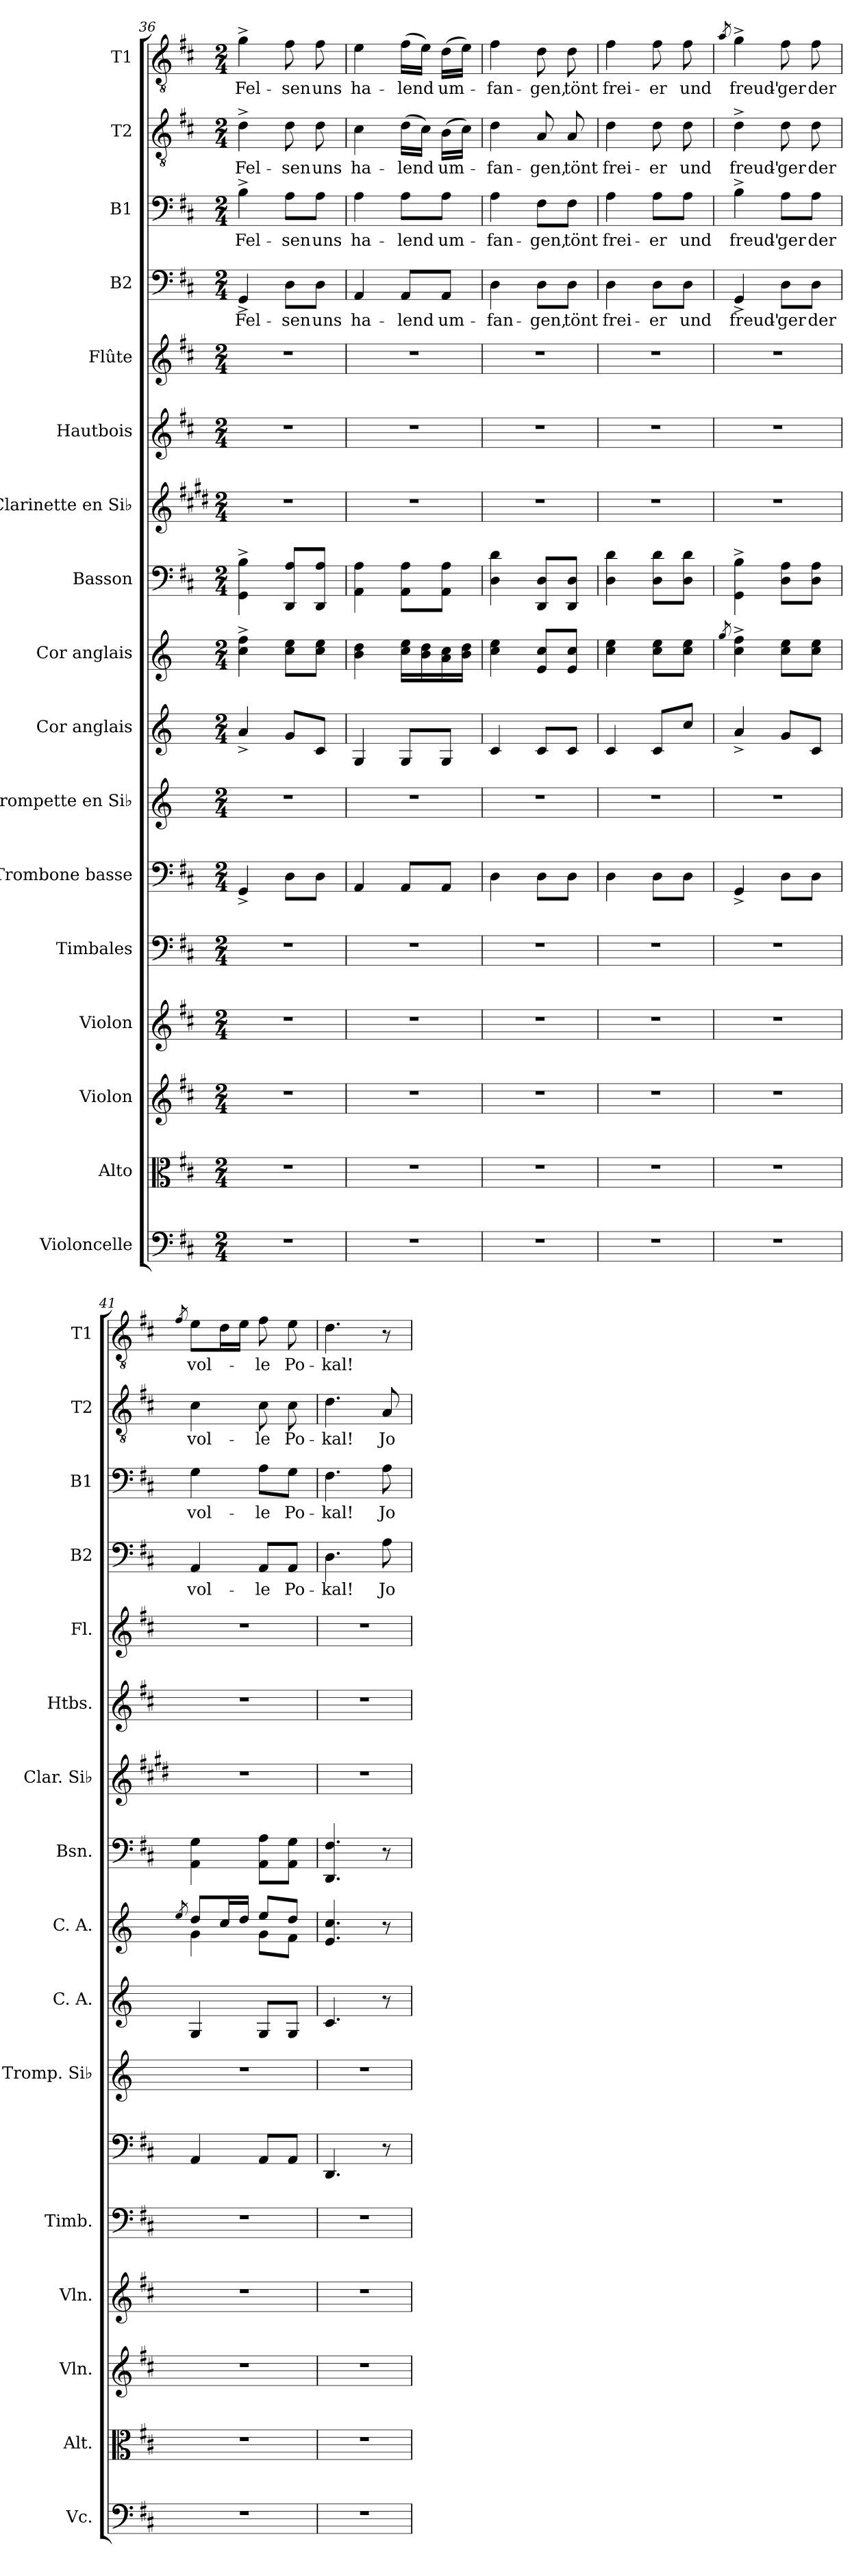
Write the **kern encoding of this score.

**kern	**kern	**kern	**kern	**kern	**kern	**kern	**kern	**kern	**kern	**kern	**kern	**kern	**kern	**text	**kern	**text	**kern	**text	**kern	**text
*part17	*part16	*part15	*part14	*part13	*part12	*part11	*part10	*part9	*part8	*part7	*part6	*part5	*part4	*part4	*part3	*part3	*part2	*part2	*part1	*part1
*staff17	*staff16	*staff15	*staff14	*staff13	*staff12	*staff11	*staff10	*staff9	*staff8	*staff7	*staff6	*staff5	*staff4	*staff4	*staff3	*staff3	*staff2	*staff2	*staff1	*staff1
*I"Violoncelle	*I"Alto	*I"Violon	*I"Violon	*I"Timbales	*I"Trombone basse	*I"Trompette en Si♭	*I"Cor anglais	*I"Cor anglais	*I"Basson	*I"Clarinette en Si♭	*I"Hautbois	*I"Flûte	*I"B2	*	*I"B1	*	*I"T2	*	*I"T1	*
*I'Vc.	*I'Alt.	*I'Vln.	*I'Vln.	*I'Timb.	*	*I'Tromp. Si♭	*I'C. A.	*I'C. A.	*I'Bsn.	*I'Clar. Si♭	*I'Htbs.	*I'Fl.	*I'B2	*	*I'B1	*	*I'T2	*	*I'T1	*
*clefF4	*clefC3	*clefG2	*clefG2	*clefF4	*clefF4	*clefG2	*clefG2	*clefG2	*clefF4	*clefG2	*clefG2	*clefG2	*clefF4	*	*clefF4	*	*clefGv2	*	*clefGv2	*
*	*	*	*	*	*	*ITrd6c10	*ITrd6c10	*ITrd6c10	*	*ITrd1c2	*	*	*	*	*	*	*	*	*	*
*k[f#c#]	*k[f#c#]	*k[f#c#]	*k[f#c#]	*k[f#c#]	*k[f#c#]	*k[f#c#]	*k[f#c#]	*k[f#c#]	*k[f#c#]	*k[f#c#]	*k[f#c#]	*k[f#c#]	*k[f#c#]	*	*k[f#c#]	*	*k[f#c#]	*	*k[f#c#]	*
*M2/4	*M2/4	*M2/4	*M2/4	*M2/4	*M2/4	*M2/4	*M2/4	*M2/4	*M2/4	*M2/4	*M2/4	*M2/4	*M2/4	*	*M2/4	*	*M2/4	*	*M2/4	*
=36	=36	=36	=36	=36	=36	=36	=36	=36	=36	=36	=36	=36	=36	=36	=36	=36	=36	=36	=36	=36
!	!	!	!	!	!	!	!	!	!	!	!	!	!	!LO:LY:b	!	!LO:LY:b	!	!LO:LY:b	!	!LO:LY:b
2r	2r	2r	2r	2r	4GG^/	2r	4B^/	4d\^ 4g\^	4GG\^ 4B\^	2r	2r	2r	4GG^/	Fel-	4B^\	Fel-	4d^\	Fel-	4g^\	Fel-
!	!	!	!	!	!	!	!	!	!	!	!	!	!	!LO:LY:b	!	!LO:LY:b	!	!LO:LY:b	!	!LO:LY:b
.	.	.	.	.	8D\L	.	8A/L	8d\ 8f#\L	8DD/ 8A/L	.	.	.	8D\L	-sen	8A\L	-sen	8d\	-sen	8f#\	-sen
!	!	!	!	!	!	!	!	!	!	!	!	!	!	!LO:LY:b	!	!LO:LY:b	!	!LO:LY:b	!	!LO:LY:b
.	.	.	.	.	8D\J	.	8D/J	8d\ 8f#\J	8DD/ 8A/J	.	.	.	8D\J	uns	8A\J	uns	8d\	uns	8f#\	uns
!!LO:PB:g=z
=37	=37	=37	=37	=37	=37	=37	=37	=37	=37	=37	=37	=37	=37	=37	=37	=37	=37	=37	=37	=37
!	!	!	!	!	!	!	!	!	!	!	!	!	!	!LO:LY:b	!	!LO:LY:b	!	!LO:LY:b	!	!LO:LY:b
2r	2r	2r	2r	2r	4AA/	2r	4AA/	4c#\ 4e\	4AA\ 4A\	2r	2r	2r	4AA/	ha-	4A\	ha-	4c#\	ha-	4e\	ha-
!	!	!	!	!	!	!	!	!	!	!	!	!	!	!LO:LY:b	!	!LO:LY:b	!	!LO:LY:b	!	!LO:LY:b
.	.	.	.	.	8AA/L	.	8AA/L	16d\ 16f#\LL	8AA\ 8A\L	.	.	.	8AA/L	-lend	8A\L	-lend	(16d\LL	-lend	(16f#\LL	-lend
.	.	.	.	.	.	.	.	16c#\ 16e\	.	.	.	.	.	.	.	.	16c#\JJ)	.	16e\JJ)	.
!	!	!	!	!	!	!	!	!	!	!	!	!	!	!LO:LY:b	!	!LO:LY:b	!	!LO:LY:b	!	!LO:LY:b
.	.	.	.	.	8AA/J	.	8AA/J	16B\ 16d\	8AA\ 8A\J	.	.	.	8AA/J	um-	8A\J	um-	(16B\LL	um-	(16d\LL	um-
.	.	.	.	.	.	.	.	16c#\ 16e\JJ	.	.	.	.	.	.	.	.	16c#\JJ)	.	16e\JJ)	.
=38	=38	=38	=38	=38	=38	=38	=38	=38	=38	=38	=38	=38	=38	=38	=38	=38	=38	=38	=38	=38
!	!	!	!	!	!	!	!	!	!	!	!	!	!	!LO:LY:b	!	!LO:LY:b	!	!LO:LY:b	!	!LO:LY:b
2r	2r	2r	2r	2r	4D\	2r	4D/	4d\ 4f#\	4D\ 4d\	2r	2r	2r	4D\	-fan-	4A\	-fan-	4d\	-fan-	4f#\	-fan-
!	!	!	!	!	!	!	!	!	!	!	!	!	!	!LO:LY:b	!	!LO:LY:b	!	!LO:LY:b	!	!LO:LY:b
.	.	.	.	.	8D\L	.	8D/L	8F#/ 8d/L	8DD/ 8D/L	.	.	.	8D\L	-gen,	8F#\L	-gen,	8A/	-gen,	8d\	-gen,
!	!	!	!	!	!	!	!	!	!	!	!	!	!	!LO:LY:b	!	!LO:LY:b	!	!LO:LY:b	!	!LO:LY:b
.	.	.	.	.	8D\J	.	8D/J	8F#/ 8d/J	8DD/ 8D/J	.	.	.	8D\J	tönt	8F#\J	tönt	8A/	tönt	8d\	tönt
=39	=39	=39	=39	=39	=39	=39	=39	=39	=39	=39	=39	=39	=39	=39	=39	=39	=39	=39	=39	=39
!	!	!	!	!	!	!	!	!	!	!	!	!	!	!LO:LY:b	!	!LO:LY:b	!	!LO:LY:b	!	!LO:LY:b
2r	2r	2r	2r	2r	4D\	2r	4D/	4d\ 4f#\	4D\ 4d\	2r	2r	2r	4D\	frei-	4A\	frei-	4d\	frei-	4f#\	frei-
!	!	!	!	!	!	!	!	!	!	!	!	!	!	!LO:LY:b	!	!LO:LY:b	!	!LO:LY:b	!	!LO:LY:b
.	.	.	.	.	8D\L	.	8D/L	8d\ 8f#\L	8D\ 8d\L	.	.	.	8D\L	-er	8A\L	-er	8d\	-er	8f#\	-er
!	!	!	!	!	!	!	!	!	!	!	!	!	!	!LO:LY:b	!	!LO:LY:b	!	!LO:LY:b	!	!LO:LY:b
.	.	.	.	.	8D\J	.	8d/J	8d\ 8f#\J	8D\ 8d\J	.	.	.	8D\J	und	8A\J	und	8d\	und	8f#\	und
=40	=40	=40	=40	=40	=40	=40	=40	=40	=40	=40	=40	=40	=40	=40	=40	=40	=40	=40	=40	=40
.	.	.	.	.	.	.	.	8qa/	.	.	.	.	.	.	.	.	.	.	8qa/	.
!	!	!	!	!	!	!	!	!	!	!	!	!	!	!LO:LY:b	!	!LO:LY:b	!	!LO:LY:b	!	!LO:LY:b
2r	2r	2r	2r	2r	4GG^/	2r	4B^/	4d\^ 4g\^	4GG\^ 4B\^	2r	2r	2r	4GG^/	freud'-	4B^\	freud'-	4d^\	freud'-	4g^\	freud'-
!	!	!	!	!	!	!	!	!	!	!	!	!	!	!LO:LY:b	!	!LO:LY:b	!	!LO:LY:b	!	!LO:LY:b
.	.	.	.	.	8D\L	.	8A/L	8d\ 8f#\L	8D\ 8A\L	.	.	.	8D\L	-ger	8A\L	-ger	8d\	-ger	8f#\	-ger
!	!	!	!	!	!	!	!	!	!	!	!	!	!	!LO:LY:b	!	!LO:LY:b	!	!LO:LY:b	!	!LO:LY:b
.	.	.	.	.	8D\J	.	8D/J	8d\ 8f#\J	8D\ 8A\J	.	.	.	8D\J	der	8A\J	der	8d\	der	8f#\	der
=41	=41	=41	=41	=41	=41	=41	=41	=41	=41	=41	=41	=41	=41	=41	=41	=41	=41	=41	=41	=41
.	.	.	.	.	.	.	.	8qf#/	.	.	.	.	.	.	.	.	.	.	8qf#/	.
*	*	*	*	*	*	*	*	*^	*	*	*	*	*	*	*	*	*	*	*	*
!	!	!	!	!	!	!	!	!	!	!	!	!	!	!	!LO:LY:b	!	!LO:LY:b	!	!LO:LY:b	!	!LO:LY:b
2r	2r	2r	2r	2r	4AA/	2r	4AA/	8e/L	4A\	4AA\ 4G\	2r	2r	2r	4AA/	vol-	4G\	vol-	4c#\	vol-	8e\L	vol-
.	.	.	.	.	.	.	.	16d/L	.	.	.	.	.	.	.	.	.	.	.	16d\L	.
.	.	.	.	.	.	.	.	16e/JJ	.	.	.	.	.	.	.	.	.	.	.	16e\JJ	.
!	!	!	!	!	!	!	!	!	!	!	!	!	!	!	!LO:LY:b	!	!LO:LY:b	!	!LO:LY:b	!	!LO:LY:b
.	.	.	.	.	8AA/L	.	8AA/L	8f#/L	8A\L	8AA\ 8A\L	.	.	.	8AA/L	-le	8A\L	-le	8c#\	-le	8f#\	-le
!	!	!	!	!	!	!	!	!	!	!	!	!	!	!	!LO:LY:b	!	!LO:LY:b	!	!LO:LY:b	!	!LO:LY:b
.	.	.	.	.	8AA/J	.	8AA/J	8e/J	8G\J	8AA\ 8G\J	.	.	.	8AA/J	Po-	8G\J	Po-	8c#\	Po-	8e\	Po-
!!LO:PB:g=z
=42	=42	=42	=42	=42	=42	=42	=42	=42	=42	=42	=42	=42	=42	=42	=42	=42	=42	=42	=42	=42	=42
!	!	!	!	!	!	!	!	!	!	!	!	!	!	!	!LO:LY:b	!	!LO:LY:b	!	!LO:LY:b	!	!LO:LY:b
*	*	*	*	*	*	*	*	*v	*v	*	*	*	*	*	*	*	*	*	*	*	*
2r	2r	2r	2r	2r	4.DD/	2r	4.D/	4.F#/ 4.d/	4.DD/ 4.F#/	2r	2r	2r	4.D\	-kal!	4.F#\	-kal!	4.d\	-kal!	4.d\	-kal!
!	!	!	!	!	!	!	!	!	!	!	!	!	!	!LO:LY:b	!	!LO:LY:b	!	!LO:LY:b	!	!
.	.	.	.	.	8r	.	8r	8r	8r	.	.	.	8A\	Jo-	8A\	Jo-	8A/	Jo-	8r	.
=	=	=	=	=	=	=	=	=	=	=	=	=	=	=	=	=	=	=	=	=
*-	*-	*-	*-	*-	*-	*-	*-	*-	*-	*-	*-	*-	*-	*-	*-	*-	*-	*-	*-	*-
